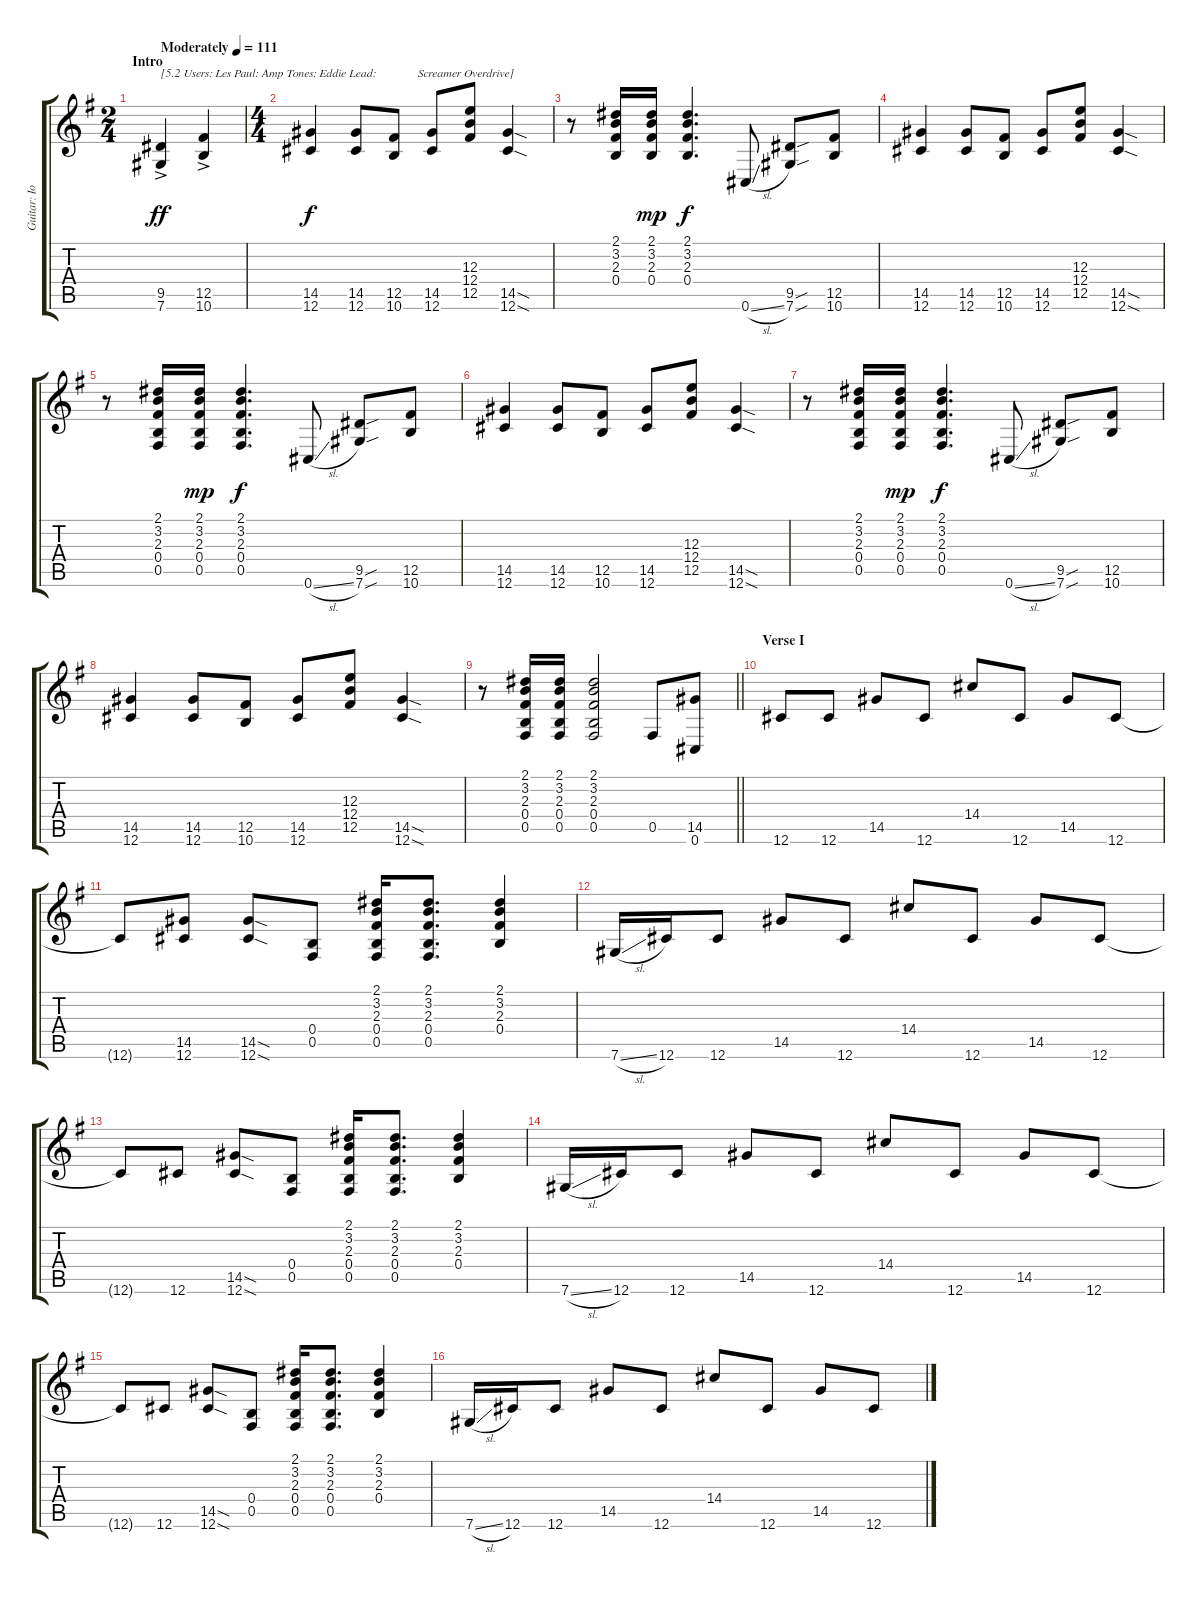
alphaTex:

\track ("Guitar: IommI" "Guitar: Io") {instrument distortionguitar}
\staff {score tabs}
\tuning (Db4 Ab3 E3 B2 Gb2 Db2) {hide}
\ts (2 4)
\section ("" "Intro")
\tempo (111 "Moderately")
\clef g2
\ks g
(9.5{ac} 7.6{ac}).4{txt "[5.2 Users: Les Paul: Amp Tones: Eddie Lead:" dy ff instrument distortionguitar} (12.5{ac} 10.6{ac}).4 |
\ts (4 4)
(14.5 12.6).4{dy f} (14.5 12.6).8 (12.5 10.6).8{txt "        Screamer Overdrive]"} (14.5 12.6).8 (12.3 12.4 12.5).8 (14.5{sod} 12.6{sod}).4 |
r.8 (2.1 3.2 2.3 0.4).16 (2.1 3.2 2.3 0.4).16{dy mp} (2.1 3.2 2.3 0.4).4{d dy f} 0.6{sl}.8 (9.5{sou} 7.6{sou}).8 (12.5 10.6).8 |
(14.5 12.6).4 (14.5 12.6).8 (12.5 10.6).8 (14.5 12.6).8 (12.3 12.4 12.5).8 (14.5{sod} 12.6{sod}).4 |
r.8 (2.1 3.2 2.3 0.4 0.5).16 (2.1 3.2 2.3 0.4 0.5).16{dy mp} (2.1 3.2 2.3 0.4 0.5).4{d dy f} 0.6{sl}.8 (9.5{sou} 7.6{sou}).8 (12.5 10.6).8 |
(14.5 12.6).4 (14.5 12.6).8 (12.5 10.6).8 (14.5 12.6).8 (12.3 12.4 12.5).8 (14.5{sod} 12.6{sod}).4 |
r.8 (2.1 3.2 2.3 0.4 0.5).16 (2.1 3.2 2.3 0.4 0.5).16{dy mp} (2.1 3.2 2.3 0.4 0.5).4{d dy f} 0.6{sl}.8 (9.5{sou} 7.6{sou}).8 (12.5 10.6).8 |
(14.5 12.6).4 (14.5 12.6).8 (12.5 10.6).8 (14.5 12.6).8 (12.3 12.4 12.5).8 (14.5{sod} 12.6{sod}).4 |
\barLineRight lightlight
r.8 (2.1 3.2 2.3 0.4 0.5).16 (2.1 3.2 2.3 0.4 0.5).16 (2.1 3.2 2.3 0.4 0.5).2 0.5.8 (14.5 0.6).8 |
\section ("" "Verse I")
12.6.8 12.6.8 14.5.8 12.6.8 14.4.8 12.6.8 14.5.8 12.6.8 |
12.6{t}.8 (14.5 12.6).8 (14.5{sod} 12.6{sod}).8 (0.4 0.5).8 (2.1 3.2 2.3 0.4 0.5).16 (2.1 3.2 2.3 0.4 0.5).8{d} (2.1 3.2 2.3 0.4).4 |
7.6{sl}.16 12.6.16 12.6.8 14.5.8 12.6.8 14.4.8 12.6.8 14.5.8 12.6.8 |
12.6{t}.8 12.6.8 (14.5{sod} 12.6{sod}).8 (0.4 0.5).8 (2.1 3.2 2.3 0.4 0.5).16 (2.1 3.2 2.3 0.4 0.5).8{d} (2.1 3.2 2.3 0.4).4 |
7.6{sl}.16 12.6.16 12.6.8 14.5.8 12.6.8 14.4.8 12.6.8 14.5.8 12.6.8 |
12.6{t}.8 12.6.8 (14.5{sod} 12.6{sod}).8 (0.4 0.5).8 (2.1 3.2 2.3 0.4 0.5).16 (2.1 3.2 2.3 0.4 0.5).8{d} (2.1 3.2 2.3 0.4).4 |
7.6{sl}.16 12.6.16 12.6.8 14.5.8 12.6.8 14.4.8 12.6.8 14.5.8 12.6.8
